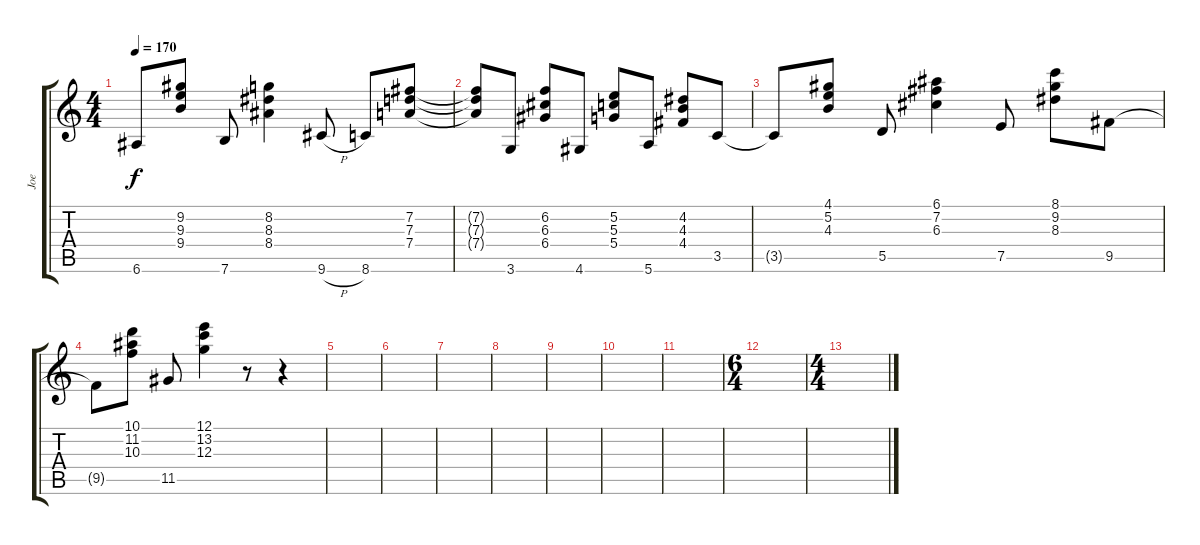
\track ("Joe" "Joe") {instrument electricguitarclean}
\staff {score tabs}
\tuning (E4 B3 G3 D3 A2 E2) {hide}
\ts (4 4)
\tempo 170
\clef g2
\ks c
6.6{t}.8{dy f} (9.2 9.3 9.4).8 7.6.8 (8.2 8.3 8.4).4 9.6{h}.8 8.6.8 (7.2 7.3 7.4).8 |
(7.2{t} 7.3{t} 7.4{t}).8 3.6.8 (6.2 6.3 6.4).8 4.6.8 (5.2 5.3 5.4).8 5.6.8 (4.2 4.3 4.4).8 3.5.8 |
3.5{t}.8 (4.1 5.2 4.3).8 5.5.8 (6.1 7.2 6.3).4 7.5.8 (8.1 9.2 8.3).8 9.5.8 |
9.5{t}.8 (10.1 11.2 10.3).8 11.5.8 (12.1 13.2 12.3).4 r.8 r.4 |
|
|
|
|
|
|
|
\ts (6 4)
|
\ts (4 4)
